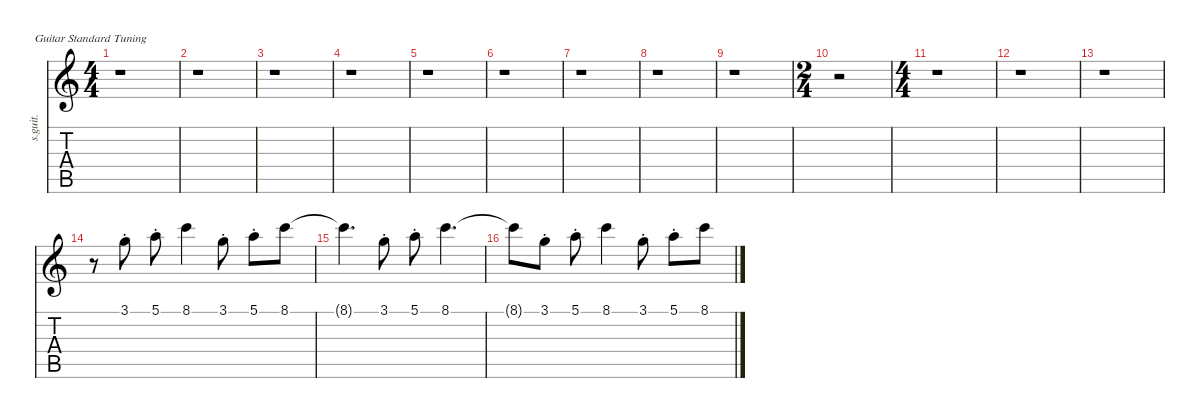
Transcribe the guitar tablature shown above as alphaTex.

\defaultSystemsLayout 4
\hideDynamics
\bracketExtendMode nobrackets
\track ("Violas" "s.guit.") {instrument stringensemble1}
\staff {score tabs}
\tuning (E4 B3 G3 D3 A2 E2)
\displaytranspose 12
\ts (4 4)
\tempo (107 hide)
\clef g2
\ks c
r.1{dy mp} |
r.1 |
r.1 |
r.1 |
r.1 |
r.1 |
r.1 |
r.1 |
r.1 |
\ts (2 4)
\beaming (8 2 2 2 2)
r.2 |
\ts (4 4)
\beaming (8 2 2 2 2)
r.1 |
r.1 |
r.1 |
r.8 3.1{st}.8 5.1{st}.8 8.1.4 3.1{st}.8 5.1{st}.8 8.1.8 |
8.1{t}.4{d dy f} 3.1{st}.8{dy mp} 5.1{st}.8 8.1.4{d} |
8.1{t}.8{dy f} 3.1{st}.8{dy mp} 5.1{st}.8 8.1.4 3.1{st}.8 5.1{st}.8 8.1.8
